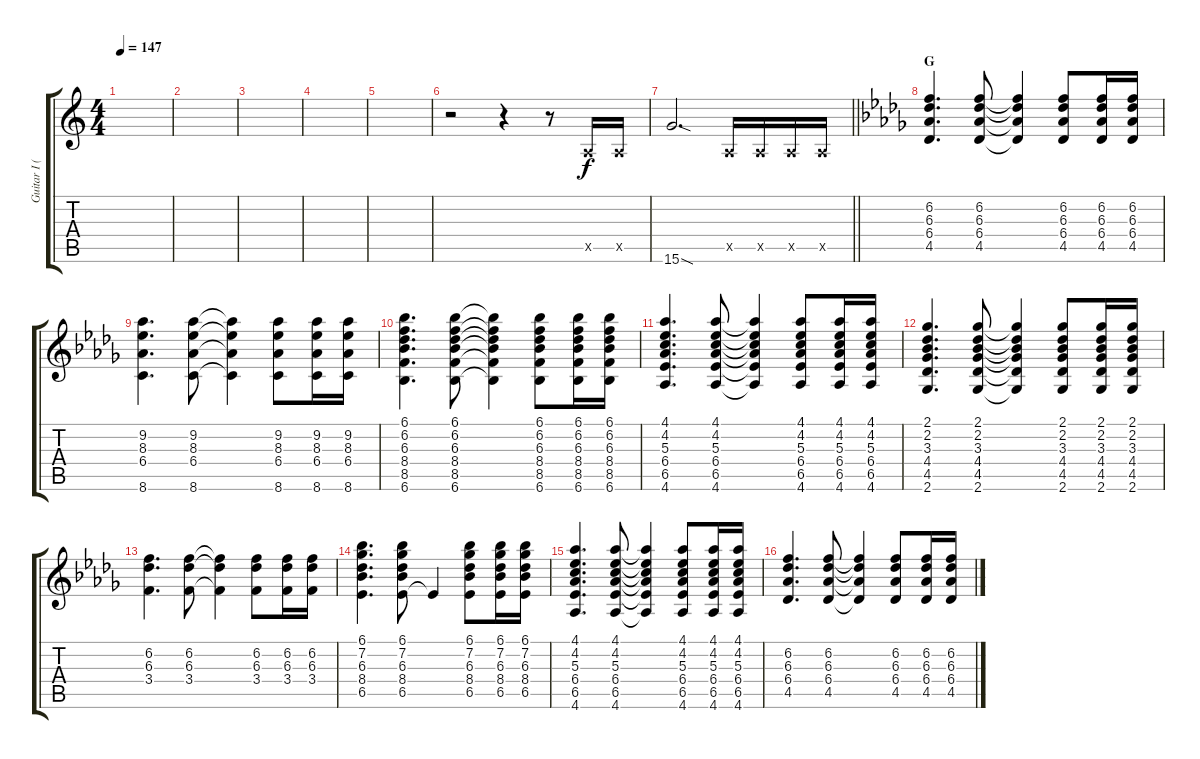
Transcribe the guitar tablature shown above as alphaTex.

\track ("Guitar I (Hirasawa Yui)" "Guitar I (") {instrument overdrivenguitar}
\staff {score tabs}
\tuning (E4 B3 G3 D3 A2 E2) {hide}
\ts (4 4)
\tempo 147
\clef g2
\ks c
|
|
|
|
|
r.2 r.4 r.8 0.5{x}.16 0.5{x}.16 |
\barLineRight lightlight
15.6{sod}.2{d} 0.5{x}.16 0.5{x}.16 0.5{x}.16 0.5{x}.16 |
\section ("" "G")
\ks db
(6.2 6.3 6.4 4.5).4{d} (6.2 6.3 6.4 4.5).8 (6.2{t} 6.3{t} 6.4{t} 4.5{t}).4 (6.2 6.3 6.4 4.5).8 (6.2 6.3 6.4 4.5).16 (6.2 6.3 6.4 4.5).16 |
(9.2 8.3 6.4 8.6).4{d} (9.2 8.3 6.4 8.6).8 (9.2{t} 8.3{t} 6.4{t} 8.6{t}).4 (9.2 8.3 6.4 8.6).8 (9.2 8.3 6.4 8.6).16 (9.2 8.3 6.4 8.6).16 |
(6.1 6.2 6.3 8.4 8.5 6.6).4{d} (6.1 6.2 6.3 8.4 8.5 6.6).8 (6.1{t} 6.2{t} 6.3{t} 8.4{t} 8.5{t} 6.6{t}).4 (6.1 6.2 6.3 8.4 8.5 6.6).8 (6.1 6.2 6.3 8.4 8.5 6.6).16 (6.1 6.2 6.3 8.4 8.5 6.6).16 |
(4.1 4.2 5.3 6.4 6.5 4.6).4{d} (4.1 4.2 5.3 6.4 6.5 4.6).8 (4.1{t} 4.2{t} 5.3{t} 6.4{t} 6.5{t} 4.6{t}).4 (4.1 4.2 5.3 6.4 6.5 4.6).8 (4.1 4.2 5.3 6.4 6.5 4.6).16 (4.1 4.2 5.3 6.4 6.5 4.6).16 |
(2.1 2.2 3.3 4.4 4.5 2.6).4{d} (2.1 2.2 3.3 4.4 4.5 2.6).8 (2.1{t} 2.2{t} 3.3{t} 4.4{t} 4.5{t} 2.6{t}).4 (2.1 2.2 3.3 4.4 4.5 2.6).8 (2.1 2.2 3.3 4.4 4.5 2.6).16 (2.1 2.2 3.3 4.4 4.5 2.6).16 |
(6.2 6.3 3.4).4{d} (6.2 6.3 3.4).8 (6.2{t} 6.3{t} 3.4{t}).4 (6.2 6.3 3.4).8 (6.2 6.3 3.4).16 (6.2 6.3 3.4).16 |
(6.1 7.2 6.3 8.4 6.5).4{d} (6.1 7.2 6.3 8.4 6.5).8 6.5{t}.4 (6.1 7.2 6.3 8.4 6.5).8 (6.1 7.2 6.3 8.4 6.5).16 (6.1 7.2 6.3 8.4 6.5).16 |
(4.1 4.2 5.3 6.4 6.5 4.6).4{d} (4.1 4.2 5.3 6.4 6.5 4.6).8 (4.1{t} 4.2{t} 5.3{t} 6.4{t} 6.5{t} 4.6{t}).4 (4.1 4.2 5.3 6.4 6.5 4.6).8 (4.1 4.2 5.3 6.4 6.5 4.6).16 (4.1 4.2 5.3 6.4 6.5 4.6).16 |
(6.2 6.3 6.4 4.5).4{d} (6.2 6.3 6.4 4.5).8 (6.2{t} 6.3{t} 6.4{t} 4.5{t}).4 (6.2 6.3 6.4 4.5).8 (6.2 6.3 6.4 4.5).16 (6.2 6.3 6.4 4.5).16
